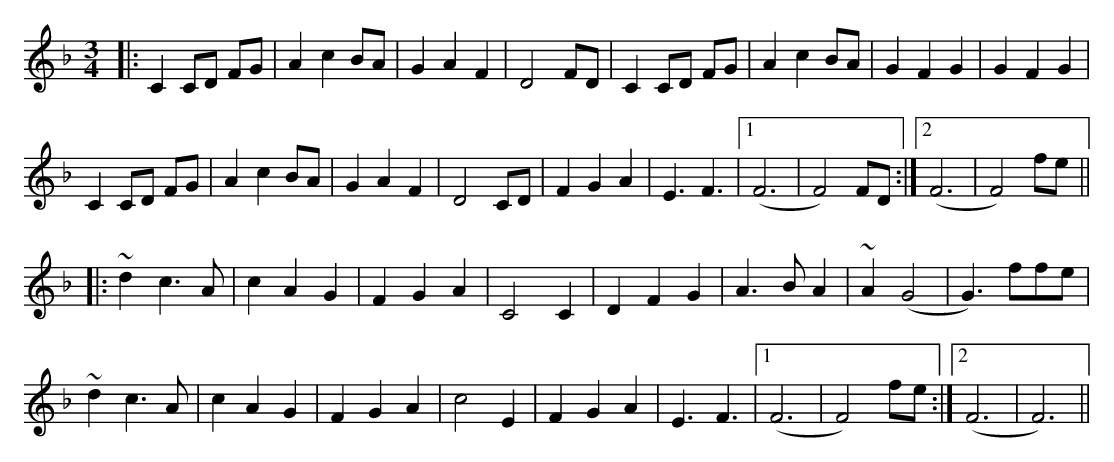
X:1
M:3/4
K:F
|:C2 CD FG|A2 c2 BA|G2 A2 F2|D4 FD|C2 CD FG|A2 c2 BA|G2 F2 G2|G2 F2 G2|
C2 CD FG|A2 c2 BA|G2 A2 F2|D4 CD|F2 G2 A2|E3 F3|1 (F6|F4) FD:|2 (F6|F4)fe||
|:~d2 c3 A|c2 A2 G2|F2 G2 A2|C4 C2|D2 F2 G2|A3 B A2|~A2 (G4|G3) ffe|
~d2 c3 A|c2 A2 G2|F2 G2 A2|c4 E2|F2 G2 A2|E3 F3|1 (F6|F4)fe:|2 (F6|F6)||
